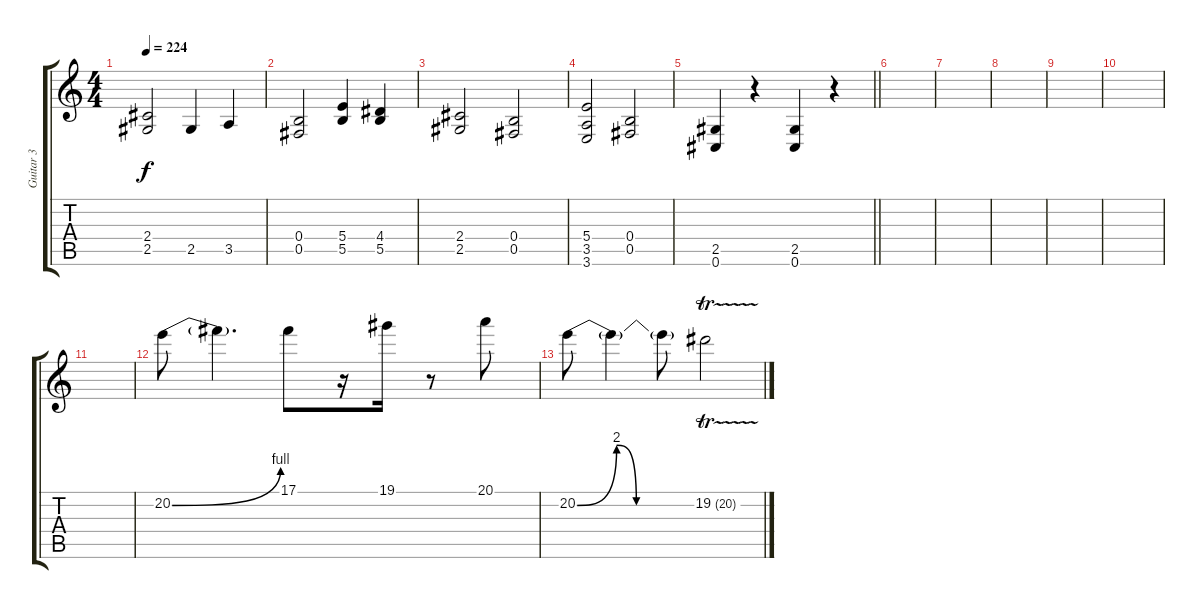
\track ("Guitar 3" "Guitar 3") {instrument distortionguitar}
\staff {score tabs}
\tuning (Db4 Ab3 E3 B2 Gb2 Db2) {hide}
\ts (4 4)
\tempo 224
\clef g2
\ks c
(2.4 2.5).2{dy f volume 16 balance 8} 2.5.4 3.5.4 |
(0.4 0.5).2 (5.4 5.5).4 (4.4 5.5).4 |
(2.4 2.5).2 (0.4 0.5).2 |
(5.4 3.5 3.6).2 (0.4 0.5).2 |
\barLineRight lightlight
(2.5 0.6).4 r.4 (2.5 0.6).4 r.4 |
|
|
|
|
|
|
20.2{be (bend 0 0 60 4)}.8 20.2{t}.4{d} 17.1.8 r.16 19.1.16 r.8 20.1.8 |
20.2{be (custom 0 0 20 8 30 0 60 0)}.8 20.2{t}.4 20.2{t}.8 19.2{tr (20 32)}.2
